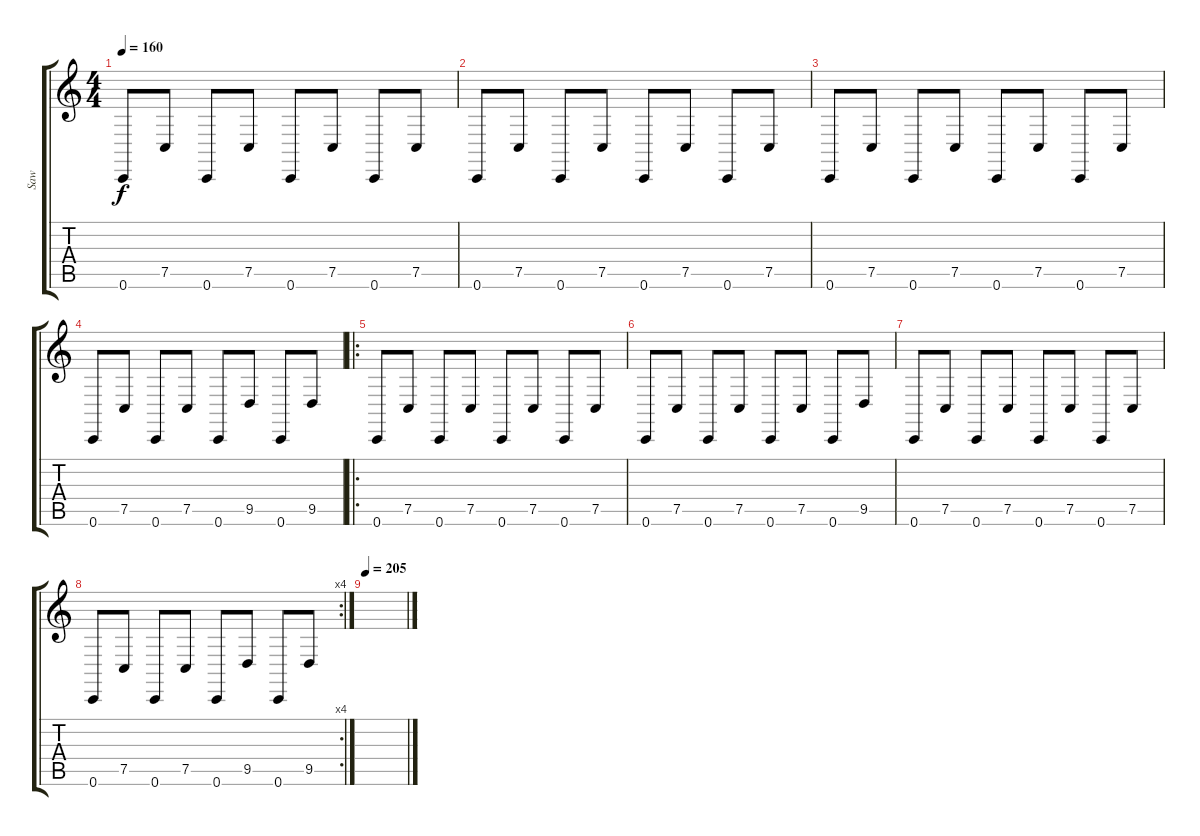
\track ("Saw" "Saw") {instrument lead2sawtooth}
\staff {score tabs}
\tuning (C4 G3 Eb3 Bb2 F2 C2) {hide}
\ts (4 4)
\tempo 160
\clef g2
\ks c
0.6.8{dy f} 7.5.8 0.6.8 7.5.8 0.6.8 7.5.8 0.6.8 7.5.8 |
0.6.8{volume 9} 7.5.8 0.6.8 7.5.8 0.6.8 7.5.8 0.6.8 7.5.8 |
0.6.8{volume 10} 7.5.8 0.6.8 7.5.8 0.6.8 7.5.8 0.6.8 7.5.8 |
0.6.8 7.5.8 0.6.8 7.5.8 0.6.8 9.5.8 0.6.8 9.5.8 |
\ro
0.6.8{volume 10} 7.5.8 0.6.8 7.5.8 0.6.8 7.5.8 0.6.8 7.5.8 |
0.6.8 7.5.8 0.6.8 7.5.8 0.6.8 7.5.8 0.6.8 9.5.8 |
0.6.8 7.5.8 0.6.8 7.5.8 0.6.8 7.5.8 0.6.8 7.5.8 |
\rc 4
0.6.8 7.5.8 0.6.8 7.5.8 0.6.8 9.5.8 0.6.8 9.5.8 |
\tempo 205
